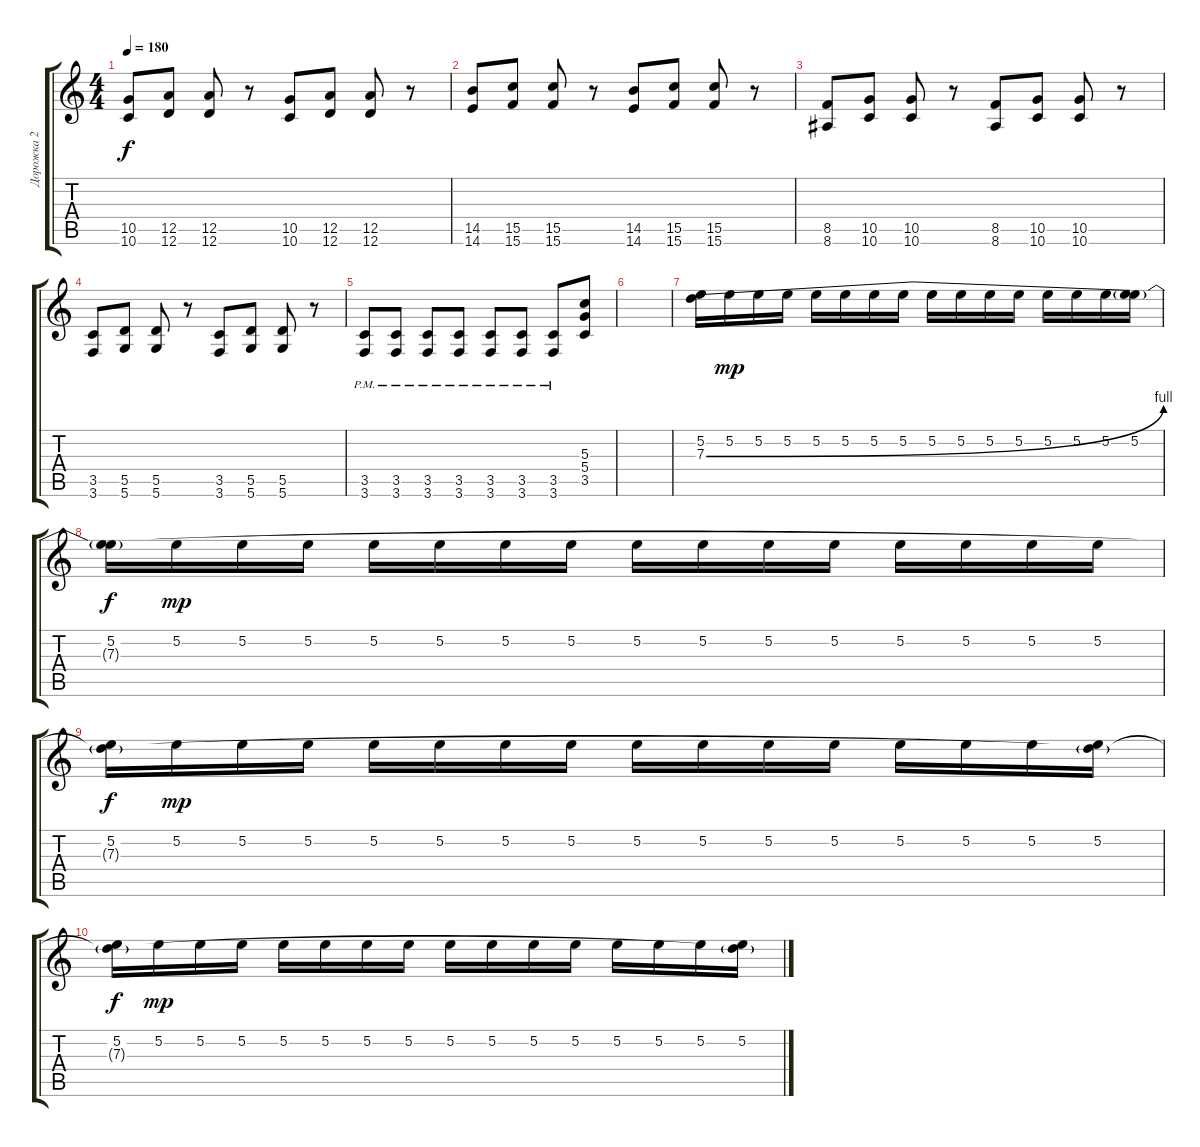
\track ("Дорожка 2" "Дорожка 2") {instrument overdrivenguitar}
\staff {score tabs}
\tuning (E4 B3 G3 D3 A2 D2) {hide}
\ts (4 4)
\tempo 180
\clef g2
\ks c
(10.5 10.6).8{dy f} (12.5 12.6).8 (12.5 12.6).8 r.8 (10.5 10.6).8 (12.5 12.6).8 (12.5 12.6).8 r.8 |
(14.5 14.6).8 (15.5 15.6).8 (15.5 15.6).8 r.8 (14.5 14.6).8 (15.5 15.6).8 (15.5 15.6).8 r.8 |
(8.5 8.6).8 (10.5 10.6).8 (10.5 10.6).8 r.8 (8.5 8.6).8 (10.5 10.6).8 (10.5 10.6).8 r.8 |
(3.5 3.6).8 (5.5 5.6).8 (5.5 5.6).8 r.8 (3.5 3.6).8 (5.5 5.6).8 (5.5 5.6).8 r.8 |
(3.5{pm} 3.6{pm}).8 (3.5{pm} 3.6{pm}).8 (3.5{pm} 3.6{pm}).8 (3.5{pm} 3.6{pm}).8 (3.5{pm} 3.6{pm}).8 (3.5{pm} 3.6{pm}).8 (3.5{pm} 3.6{pm}).8 (5.3 5.4 3.5).8 |
|
(5.2 7.3{be (bend 0 0 60 4)}).16 5.2.16{dy mp} 5.2.16 5.2.16 5.2.16 5.2.16 5.2.16 5.2.16 5.2.16 5.2.16 5.2.16 5.2.16 5.2.16 5.2.16 5.2.16 (5.2 7.3{t}).16 |
(5.2 7.3{t}).16{dy f} 5.2.16{dy mp} 5.2.16 5.2.16 5.2.16 5.2.16 5.2.16 5.2.16 5.2.16 5.2.16 5.2.16 5.2.16 5.2.16 5.2.16 5.2.16 5.2.16 |
(5.2 7.3{t}).16{dy f} 5.2.16{dy mp} 5.2.16 5.2.16 5.2.16 5.2.16 5.2.16 5.2.16 5.2.16 5.2.16 5.2.16 5.2.16 5.2.16 5.2.16 5.2.16 (5.2 7.3{t}).16 |
(5.2 7.3{t}).16{dy f} 5.2.16{dy mp} 5.2.16 5.2.16 5.2.16 5.2.16 5.2.16 5.2.16 5.2.16 5.2.16 5.2.16 5.2.16 5.2.16 5.2.16 5.2.16 (5.2 7.3{t}).16
